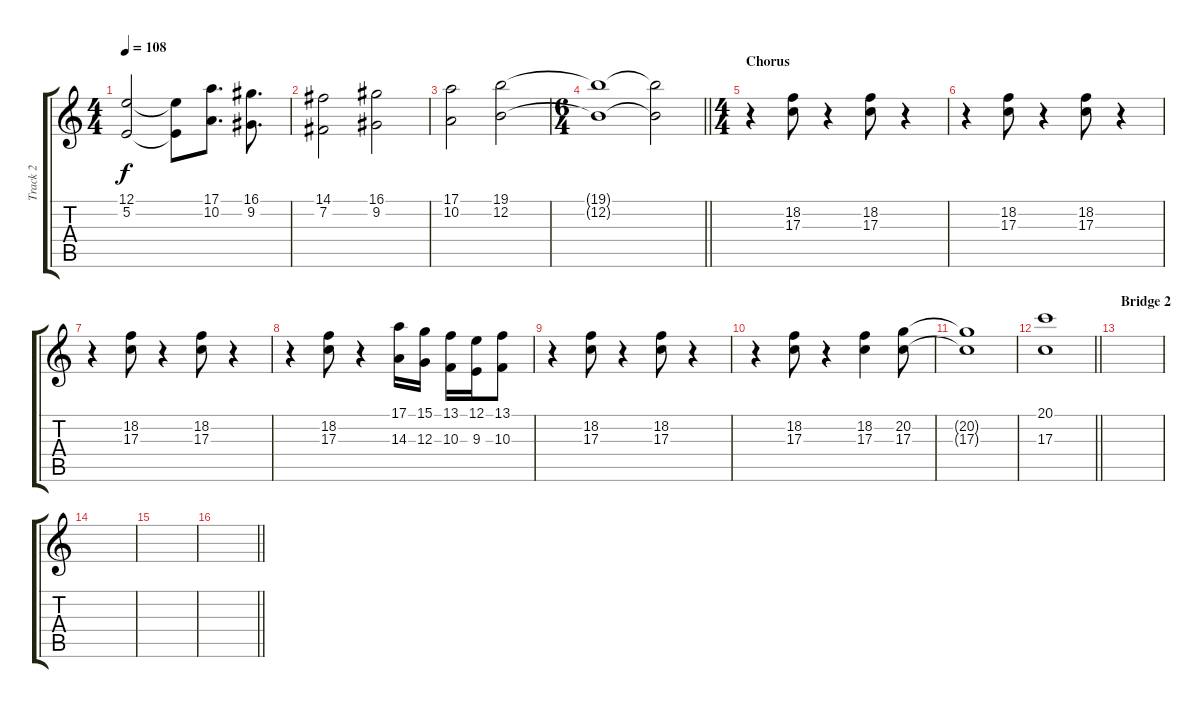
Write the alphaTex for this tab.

\track ("Track 2" "Track 2") {instrument stringensemble1}
\staff {score tabs}
\tuning (E4 B3 G3 D3 A2 E2) {hide}
\ts (4 4)
\tempo 108
\clef g2
\ks c
(12.1{t} 5.2{t}).2{dy f} (12.1{t} 5.2{t}).8 (17.1 10.2).8{d} (16.1 9.2).8{d} |
(14.1 7.2).2 (16.1 9.2).2 |
(17.1 10.2).2 (19.1 12.2).2 |
\ts (6 4)
\barLineRight lightlight
(19.1{t} 12.2{t}).1 (19.1{t} 12.2{t}).2 |
\ts (4 4)
\section ("" "Chorus")
r.4 (18.2 17.3).8 r.4 (18.2 17.3).8 r.4 |
r.4 (18.2 17.3).8 r.4 (18.2 17.3).8 r.4 |
r.4 (18.2 17.3).8 r.4 (18.2 17.3).8 r.4 |
r.4 (18.2 17.3).8 r.4 (17.1 14.3).16 (15.1 12.3).16 (13.1 10.3).16 (12.1 9.3).16 (13.1 10.3).8 |
r.4 (18.2 17.3).8 r.4 (18.2 17.3).8 r.4 |
r.4 (18.2 17.3).8 r.4 (18.2 17.3).4 (20.2 17.3).8 |
(20.2{t} 17.3{t}).1 |
\barLineRight lightlight
(20.1 17.3).1 |
\section ("" "Bridge 2")
|
|
|
\barLineRight lightlight
